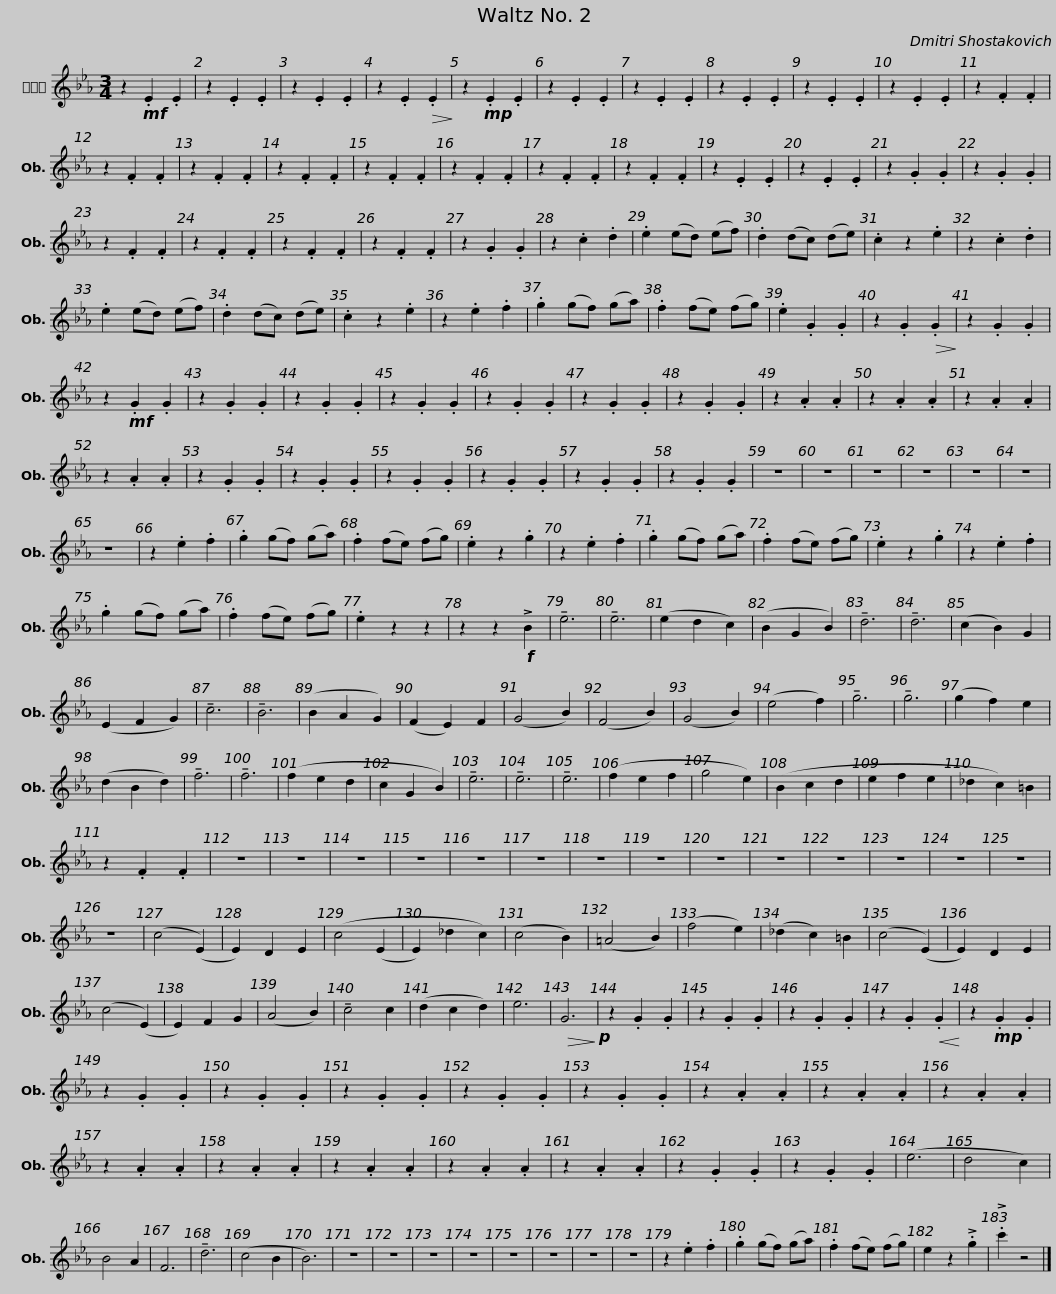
X:1
L:1/8
M:3/4
I:linebreak $
K:Eb
V:1 treble
V:1
 z2!mf! .E2 .E2 | z2 .E2 .E2 | z2 .E2 .E2 | z2 .E2!>(! .E2!>)! | z2!mp! .E2 .E2 | %5
 z2 .E2 .E2 | z2 .E2 .E2 | z2 .E2 .E2 | z2 .E2 .E2 | z2 .E2 .E2 | %10
 z2 .F2 .F2 | z2 .F2 .F2 |$ z2 .F2 .F2 | z2 .F2 .F2 | z2 .F2 .F2 | %15
 z2 .F2 .F2 | z2 .F2 .F2 | z2 .F2 .F2 | z2 .E2 .E2 | z2 .E2 .E2 | %20
 z2 .G2 .G2 | z2 .G2 .G2 | z2 .F2 .F2 | z2 .F2 .F2 | z2 .F2 .F2 |$ %25
 z2 .F2 .F2 | z2 .G2 .G2 | z2 .c2 .d2 | .e2 (ed) (ef) | .d2 (dc) (de) | %30
 .c2 z2 .e2 | z2 .c2 .d2 | .e2 (ed) (ef) | .d2 (dc) (de) | .c2 z2 .e2 | %35
 z2 .e2 .f2 |$ .g2 (gf) (ga) | .f2 (fe) (fg) | .e2 .G2 .G2 | z2 .G2!>(! .G2!>)! | %40
 z2 .G2 .G2 | z2!mf! .G2 .G2 | z2 .G2 .G2 | z2 .G2 .G2 | z2 .G2 .G2 | %45
 z2 .G2 .G2 | z2 .G2 .G2 | z2 .G2 .G2 |$ z2 .A2 .A2 | z2 .A2 .A2 | %50
 z2 .A2 .A2 | z2 .A2 .A2 | z2 .G2 .G2 | z2 .G2 .G2 | z2 .G2 .G2 | %55
 z2 .G2 .G2 | z2 .G2 .G2 | z2 .G2 .G2 | z6 | z6 | %60
 z6 | z6 |$ z6 | z6 | z6 | %65
 z2 .e2 .f2 | .g2 (gf) (ga) | .f2 (fe) (fg) | .e2 z2 .g2 | z2 .e2 .f2 | %70
 .g2 (gf) (ga) | .f2 (fe) (fg) | .e2 z2 .g2 | z2 .e2 .f2 |$ .g2 (gf) (ga) | %75
 .f2 (fe) (fg) | .e2 z2 z2 | z2 z2!f! !>!B2 | !tenuto!e6 | !tenuto!e6 | %80
 (e2 d2 c2) | (B2 G2 B2) | !tenuto!d6 | !tenuto!d6 | (c2 B2) G2 | %85
 (E2 F2 G2) | !tenuto!c6 |$ !tenuto!B6 | (B2 A2 G2) | (F2 E2) F2 | %90
 (G4 B2) | (F4 B2) | (G4 B2) | (e4 f2) | !tenuto!g6 | %95
 !tenuto!g6 | (g2 f2) e2 | (d2 B2 d2) | !tenuto!f6 | !tenuto!f6 | %100
 (f2 e2 d2 |$ c2 G2 B2) | !tenuto!e6 | !tenuto!e6 | !tenuto!e6 | %105
 (f2 e2 f2 | g4 e2) | (B2 c2 d2 | e2 f2 e2 | _d2 c2) =B2 | %110
 z2 .F2 .F2 | z6 | z6 | z6 | z6 | %115
 z6 |$ z6 | z6 | z6 | z6 | %120
 z6 | z6 | z6 | z6 | z6 | %125
 z6 | (c4 (E2) | E2) D2 E2 | (c4 (E2 | E2) _d2 c2) | %130
 (c4 B2) | (=A4 B2) | (f4 e2) |$ (_d2 c2) =B2 | (c4 (E2) | %135
 E2) D2 E2 | (c4 (E2) | E2) F2 G2 | (A4 B2) | !tenuto!c4 c2 | %140
 (d2 c2 d2) | e6 |!>(! G6!>)!!p! | z2 .G2 .G2 | z2 .G2 .G2 | %145
 z2 .G2 .G2 | z2 .G2!<(! .G2!<)! |$ z2!mp! .G2 .G2 | z2 .G2 .G2 | z2 .G2 .G2 | %150
 z2 .G2 .G2 | z2 .G2 .G2 | z2 .G2 .G2 | z2 .A2 .A2 | z2 .A2 .A2 | %155
 z2 .A2 .A2 | z2 .A2 .A2 | z2 .A2 .A2 | z2 .A2 .A2 | z2 .A2 .A2 |$ %160
 z2 .A2 .A2 | z2 .G2 .G2 | z2 .G2 .G2 | (e6 | d4 c2) | %165
 B4 A2 | F6 | !tenuto!d6 | (c4 B2 | B6) | %170
 z6 | z6 | z6 | z6 | z6 | %175
 z6 |$ z6 | z6 | z2 .e2 .f2 | .g2 (gf) (ga) | %180
 .f2 (fe) (fg) | e2 z2 !>!.g2 | !>!.c'2 z4 |] %183
